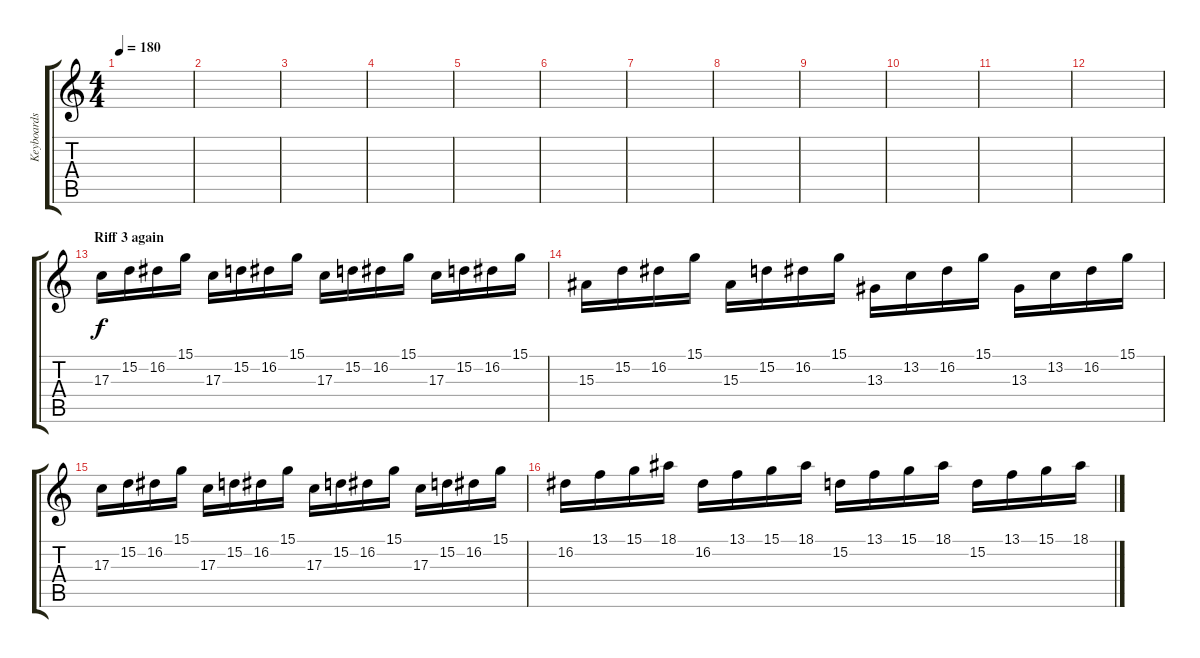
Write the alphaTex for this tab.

\track ("Keyboards" "Keyboards") {instrument electricpiano1}
\staff {score tabs}
\tuning (E4 B3 G3 D3 A2 E2) {hide}
\ts (4 4)
\tempo 180
\clef g2
\ks c
|
|
|
|
|
|
|
|
|
|
|
|
\section ("" "Riff 3 again")
17.3.16 15.2.16 16.2.16 15.1.16 17.3.16 15.2.16 16.2.16 15.1.16 17.3.16 15.2.16 16.2.16 15.1.16 17.3.16 15.2.16 16.2.16 15.1.16 |
15.3.16 15.2.16 16.2.16 15.1.16 15.3.16 15.2.16 16.2.16 15.1.16 13.3.16 13.2.16 16.2.16 15.1.16 13.3.16 13.2.16 16.2.16 15.1.16 |
17.3.16 15.2.16 16.2.16 15.1.16 17.3.16 15.2.16 16.2.16 15.1.16 17.3.16 15.2.16 16.2.16 15.1.16 17.3.16 15.2.16 16.2.16 15.1.16 |
16.2.16 13.1.16 15.1.16 18.1.16 16.2.16 13.1.16 15.1.16 18.1.16 15.2.16 13.1.16 15.1.16 18.1.16 15.2.16 13.1.16 15.1.16 18.1.16
